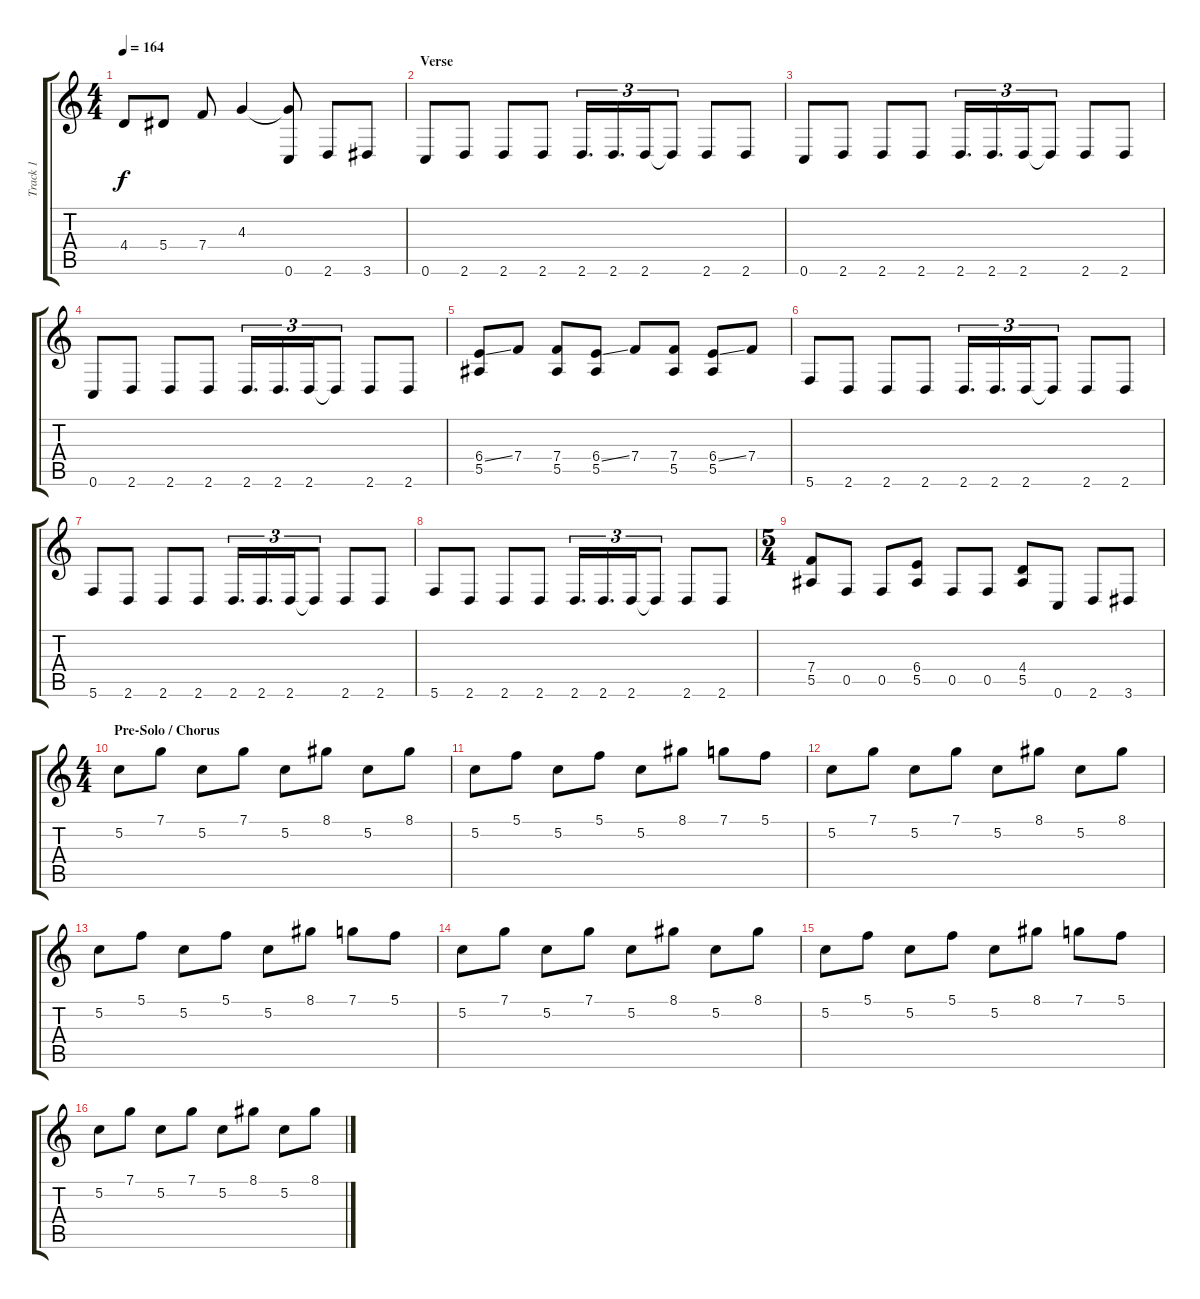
\track ("Track 1" "Track 1") {instrument overdrivenguitar}
\staff {score tabs}
\tuning (C4 G3 Eb3 Bb2 F2 C2) {hide}
\ts (4 4)
\tempo 164
\clef g2
\ks c
4.4.8{dy f} 5.4.8 7.4.8 4.3.4 (4.3{t} 0.6).8 2.6.8 3.6.8 |
\section ("" "Verse")
0.6.8 2.6.8 2.6.8 2.6.8 2.6.16{d tu (3 2)} 2.6.16{d tu (3 2)} 2.6.16{tu (3 2)} 2.6{t}.8{tu (3 2)} 2.6.8 2.6.8 |
0.6.8 2.6.8 2.6.8 2.6.8 2.6.16{d tu (3 2)} 2.6.16{d tu (3 2)} 2.6.16{tu (3 2)} 2.6{t}.8{tu (3 2)} 2.6.8 2.6.8 |
0.6.8 2.6.8 2.6.8 2.6.8 2.6.16{d tu (3 2)} 2.6.16{d tu (3 2)} 2.6.16{tu (3 2)} 2.6{t}.8{tu (3 2)} 2.6.8 2.6.8 |
(6.4{ss} 5.5).8 7.4.8 (7.4 5.5).8 (6.4{ss} 5.5).8 7.4.8 (7.4 5.5).8 (6.4{ss} 5.5).8 7.4.8 |
5.6.8 2.6.8 2.6.8 2.6.8 2.6.16{d tu (3 2)} 2.6.16{d tu (3 2)} 2.6.16{tu (3 2)} 2.6{t}.8{tu (3 2)} 2.6.8 2.6.8 |
5.6.8 2.6.8 2.6.8 2.6.8 2.6.16{d tu (3 2)} 2.6.16{d tu (3 2)} 2.6.16{tu (3 2)} 2.6{t}.8{tu (3 2)} 2.6.8 2.6.8 |
5.6.8 2.6.8 2.6.8 2.6.8 2.6.16{d tu (3 2)} 2.6.16{d tu (3 2)} 2.6.16{tu (3 2)} 2.6{t}.8{tu (3 2)} 2.6.8 2.6.8 |
\ts (5 4)
(7.4 5.5).8 0.5.8 0.5.8 (6.4 5.5).8 0.5.8 0.5.8 (4.4 5.5).8 0.6.8 2.6.8 3.6.8 |
\ts (4 4)
\section ("" "Pre-Solo / Chorus")
5.2.8 7.1.8 5.2.8 7.1.8 5.2.8 8.1.8 5.2.8 8.1.8 |
5.2.8 5.1.8 5.2.8 5.1.8 5.2.8 8.1.8 7.1.8 5.1.8 |
5.2.8 7.1.8 5.2.8 7.1.8 5.2.8 8.1.8 5.2.8 8.1.8 |
5.2.8 5.1.8 5.2.8 5.1.8 5.2.8 8.1.8 7.1.8 5.1.8 |
5.2.8 7.1.8 5.2.8 7.1.8 5.2.8 8.1.8 5.2.8 8.1.8 |
5.2.8 5.1.8 5.2.8 5.1.8 5.2.8 8.1.8 7.1.8 5.1.8 |
5.2.8 7.1.8 5.2.8 7.1.8 5.2.8 8.1.8 5.2.8 8.1.8
